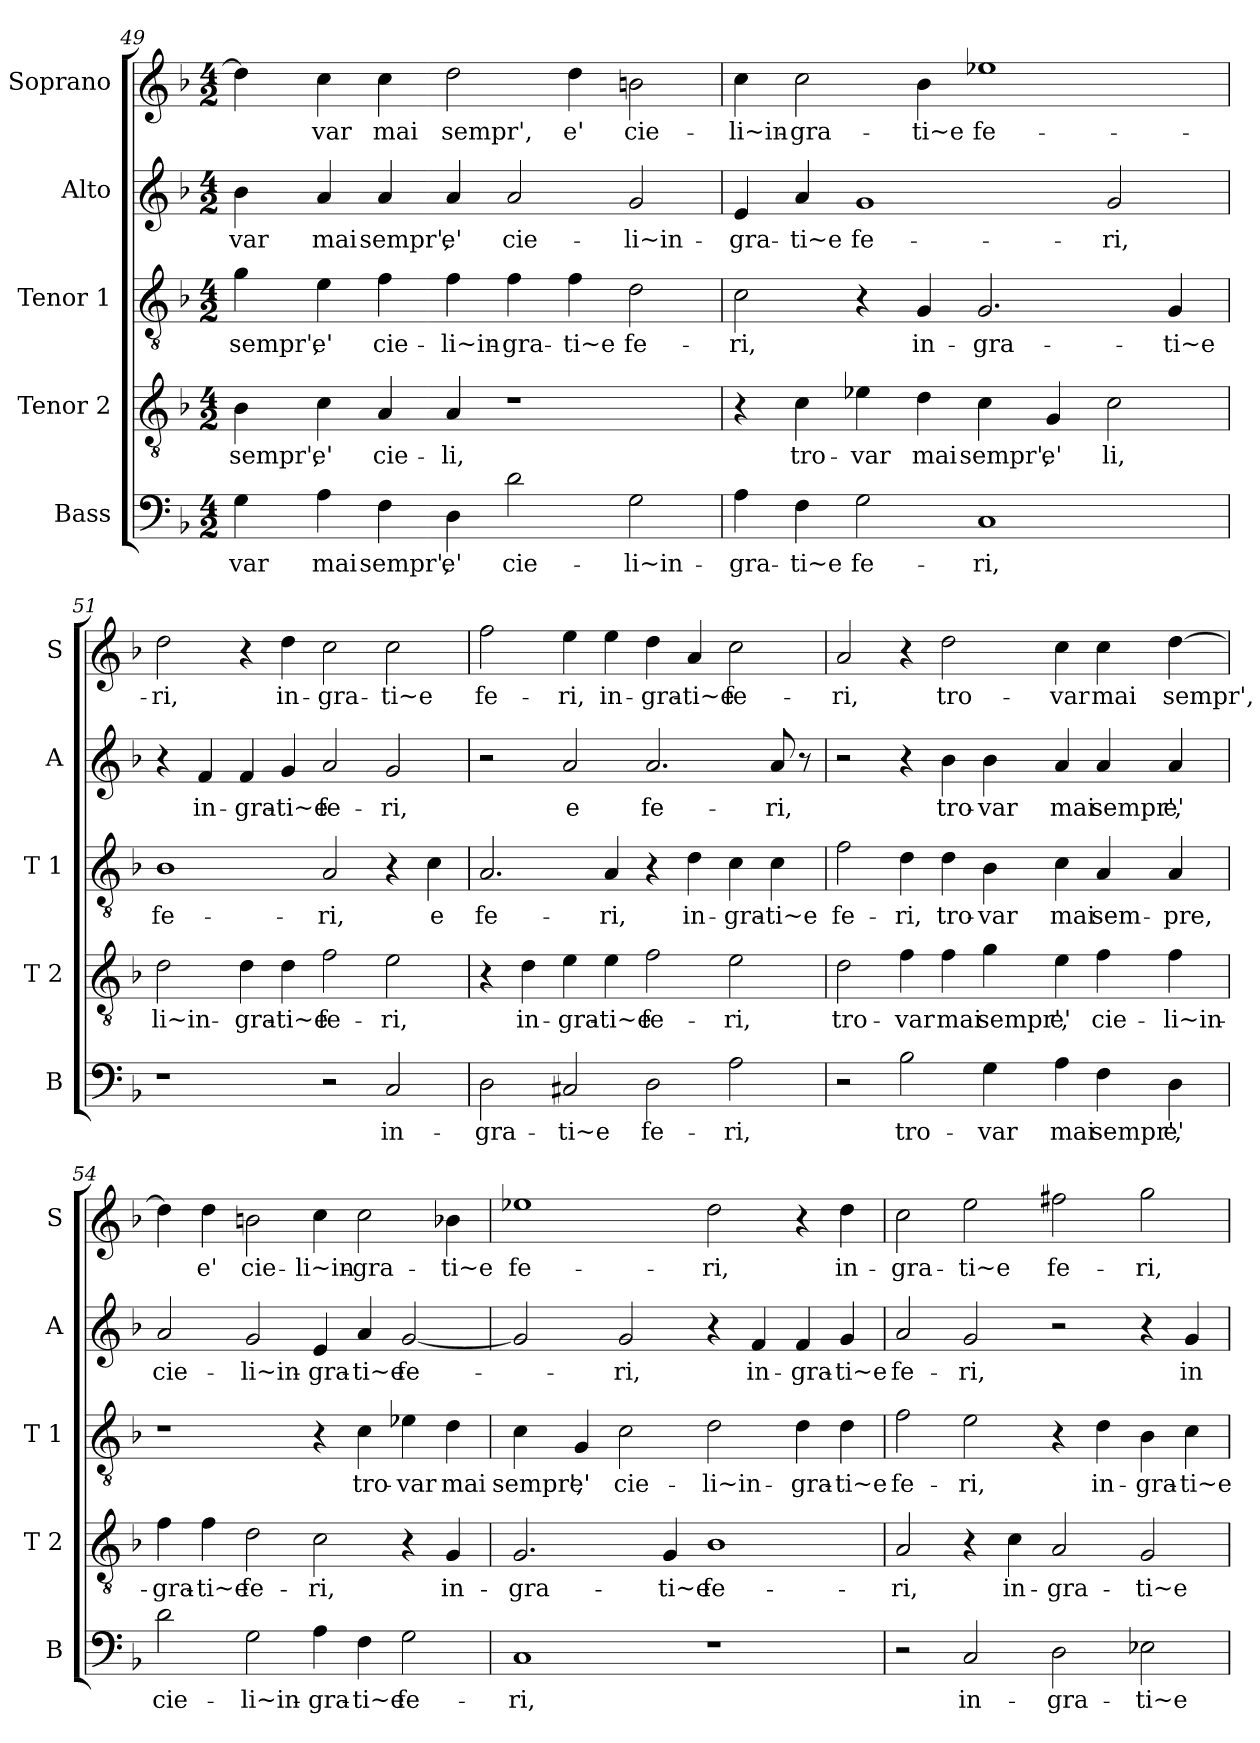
**kern	**text	**kern	**text	**kern	**text	**kern	**text	**kern	**text
*part5	*part5	*part4	*part4	*part3	*part3	*part2	*part2	*part1	*part1
*staff5	*staff5	*staff4	*staff4	*staff3	*staff3	*staff2	*staff2	*staff1	*staff1
*I"Bass	*	*I"Tenor 2	*	*I"Tenor 1	*	*I"Alto	*	*I"Soprano	*
*I'B	*	*I'T 2	*	*I'T 1	*	*I'A	*	*I'S	*
!!LO:LB:g=z
*clefF4	*	*clefGv2	*	*clefGv2	*	*clefG2	*	*clefG2	*
*k[b-]	*	*k[b-]	*	*k[b-]	*	*k[b-]	*	*k[b-]	*
*F:	*	*F:	*	*F:	*	*F:	*	*F:	*
*M4/2	*	*M4/2	*	*M4/2	*	*M4/2	*	*M4/2	*
=49	=49	=49	=49	=49	=49	=49	=49	=49	=49
!	!LO:LY:b	!	!LO:LY:b	!	!LO:LY:b	!	!LO:LY:b	!	!
4G\	-var	4B-\	sempr',	4g\	sempr',	4b-\	-var	4dd\]	.
!	!LO:LY:b	!	!LO:LY:b	!	!LO:LY:b	!	!LO:LY:b	!	!LO:LY:b
4A\	mai	4c\	e'	4e\	e'	4a/	mai	4cc\	-var
!	!LO:LY:b	!	!LO:LY:b	!	!LO:LY:b	!	!LO:LY:b	!	!LO:LY:b
4F\	sempr',	4A/	cie-	4f\	cie-	4a/	sempr',	4cc\	mai
!	!LO:LY:b	!	!LO:LY:b	!	!LO:LY:b	!	!LO:LY:b	!	!LO:LY:b
4D\	e'	4A/	-li,	4f\	-li~in-	4a/	e'	2dd\	sempr',
!	!LO:LY:b	!	!	!	!LO:LY:b	!	!LO:LY:b	!	!
2d\	cie-	1r	.	4f\	-gra-	2a/	cie-	.	.
!	!	!	!	!	!LO:LY:b	!	!	!	!LO:LY:b
.	.	.	.	4f\	-ti~e	.	.	4dd\	e'
!	!LO:LY:b	!	!	!	!LO:LY:b	!	!LO:LY:b	!	!LO:LY:b
2G\	-li~in-	.	.	2d\	fe-	2g/	-li~in-	2bn\	cie-
=50	=50	=50	=50	=50	=50	=50	=50	=50	=50
!	!LO:LY:b	!	!	!	!LO:LY:b	!	!LO:LY:b	!	!LO:LY:b
4A\	-gra-	4r	.	2c\	-ri,	4e/	-gra-	4cc\	-li~in-
!	!LO:LY:b	!	!LO:LY:b	!	!	!	!LO:LY:b	!	!LO:LY:b
4F\	-ti~e	4c\	tro-	.	.	4a/	-ti~e	2cc\	-gra-
!	!LO:LY:b	!	!LO:LY:b	!	!	!	!LO:LY:b	!	!
2G\	fe-	4e-X\	-var	4r	.	1g	fe-	.	.
!	!	!	!LO:LY:b	!	!LO:LY:b	!	!	!	!LO:LY:b
.	.	4d\	mai	4G/	in-	.	.	4b-\	-ti~e
!	!LO:LY:b	!	!LO:LY:b	!	!LO:LY:b	!	!	!	!LO:LY:b
1C	-ri,	4c\	sempr',	2.G/	-gra-	.	.	1ee-X	fe-
!	!	!	!LO:LY:b	!	!	!	!	!	!
.	.	4G/	e'	.	.	.	.	.	.
!	!	!	!LO:LY:b	!	!	!	!LO:LY:b	!	!
.	.	2c\	-li,	.	.	2g/	-ri,	.	.
!	!	!	!	!	!LO:LY:b	!	!	!	!
.	.	.	.	4G/	-ti~e	.	.	.	.
=51	=51	=51	=51	=51	=51	=51	=51	=51	=51
!	!	!	!LO:LY:b	!	!LO:LY:b	!	!	!	!LO:LY:b
1r	.	2d\	li~in-	1B-	fe-	4r	.	2dd\	-ri,
!	!	!	!	!	!	!	!LO:LY:b	!	!
.	.	.	.	.	.	4f/	in-	.	.
!	!	!	!LO:LY:b	!	!	!	!LO:LY:b	!	!
.	.	4d\	-gra-	.	.	4f/	-gra-	4r	.
!	!	!	!LO:LY:b	!	!	!	!LO:LY:b	!	!LO:LY:b
.	.	4d\	-ti~e	.	.	4g/	-ti~e	4dd\	in-
!	!	!	!LO:LY:b	!	!LO:LY:b	!	!LO:LY:b	!	!LO:LY:b
2r	.	2f\	fe-	2A/	-ri,	2a/	fe-	2cc\	-gra-
!	!LO:LY:b	!	!LO:LY:b	!	!	!	!LO:LY:b	!	!LO:LY:b
2C/	in-	2e\	-ri,	4r	.	2g/	-ri,	2cc\	-ti~e
!	!	!	!	!	!LO:LY:b	!	!	!	!
.	.	.	.	4c\	e	.	.	.	.
!!LO:PB:g=z
=52	=52	=52	=52	=52	=52	=52	=52	=52	=52
!	!LO:LY:b	!	!	!	!LO:LY:b	!	!	!	!LO:LY:b
2D\	-gra-	4r	.	2.A/	fe-	2r	.	2ff\	fe-
!	!	!	!LO:LY:b	!	!	!	!	!	!
.	.	4d\	in-	.	.	.	.	.	.
!	!LO:LY:b	!	!LO:LY:b	!	!	!	!LO:LY:b	!	!LO:LY:b
2C#X/	-ti~e	4e\	-gra-	.	.	2a/	e	4ee\	-ri,
!	!	!	!LO:LY:b	!	!LO:LY:b	!	!	!	!LO:LY:b
.	.	4e\	-ti~e	4A/	-ri,	.	.	4ee\	in-
!	!LO:LY:b	!	!LO:LY:b	!	!	!	!LO:LY:b	!	!LO:LY:b
2D\	fe-	2f\	fe-	4r	.	2.a/	fe-	4dd\	-gra-
!	!	!	!	!	!LO:LY:b	!	!	!	!LO:LY:b
.	.	.	.	4d\	in-	.	.	4a/	-ti~e
!	!LO:LY:b	!	!LO:LY:b	!	!LO:LY:b	!	!	!	!LO:LY:b
2A\	-ri,	2e\	-ri,	4c\	-gra-	.	.	2cc\	fe-
!	!	!	!	!	!LO:LY:b	!	!LO:LY:b	!	!
.	.	.	.	4c\	-ti~e	8a/	-ri,	.	.
.	.	.	.	.	.	8r	.	.	.
=53	=53	=53	=53	=53	=53	=53	=53	=53	=53
!	!	!	!LO:LY:b	!	!LO:LY:b	!	!	!	!LO:LY:b
2r	.	2d\	tro-	2f\	fe-	2r	.	2a/	-ri,
!	!LO:LY:b	!	!LO:LY:b	!	!LO:LY:b	!	!	!	!
2B-\	tro-	4f\	-var	4d\	-ri,	4r	.	4r	.
!	!	!	!LO:LY:b	!	!LO:LY:b	!	!LO:LY:b	!	!LO:LY:b
.	.	4f\	mai	4d\	tro-	4b-\	tro-	2dd\	tro-
!	!LO:LY:b	!	!LO:LY:b	!	!LO:LY:b	!	!LO:LY:b	!	!
4G\	-var	4g\	sempr',	4B-\	-var	4b-\	-var	.	.
!	!LO:LY:b	!	!LO:LY:b	!	!LO:LY:b	!	!LO:LY:b	!	!LO:LY:b
4A\	mai	4e\	e'	4c\	mai	4a/	mai	4cc\	-var
!	!LO:LY:b	!	!LO:LY:b	!	!LO:LY:b	!	!LO:LY:b	!	!LO:LY:b
4F\	sempr',	4f\	cie-	4A/	sem-	4a/	sempr',	4cc\	mai
!	!LO:LY:b	!	!LO:LY:b	!	!LO:LY:b	!	!LO:LY:b	!	!LO:LY:b
4D\	e'	4f\	-li~in-	4A/	-pre,	4a/	e'	[4dd\	sempr',
=54	=54	=54	=54	=54	=54	=54	=54	=54	=54
!	!LO:LY:b	!	!LO:LY:b	!	!	!	!LO:LY:b	!	!
2d\	cie-	4f\	-gra-	1r	.	2a/	cie-	4dd\]	.
!	!	!	!LO:LY:b	!	!	!	!	!	!LO:LY:b
.	.	4f\	-ti~e	.	.	.	.	4dd\	e'
!	!LO:LY:b	!	!LO:LY:b	!	!	!	!LO:LY:b	!	!LO:LY:b
2G\	-li~in-	2d\	fe-	.	.	2g/	-li~in-	2bn\	cie-
!	!LO:LY:b	!	!LO:LY:b	!	!	!	!LO:LY:b	!	!LO:LY:b
4A\	-gra-	2c\	-ri,	4r	.	4e/	-gra-	4cc\	-li~in-
!	!LO:LY:b	!	!	!	!LO:LY:b	!	!LO:LY:b	!	!LO:LY:b
4F\	-ti~e	.	.	4c\	tro-	4a/	-ti~e	2cc\	-gra-
!	!LO:LY:b	!	!	!	!LO:LY:b	!	!LO:LY:b	!	!
2G\	fe-	4r	.	4e-X\	-var	[2g/	fe-	.	.
!	!	!	!LO:LY:b	!	!LO:LY:b	!	!	!	!LO:LY:b
.	.	4G/	in-	4d\	mai	.	.	4b-X\	-ti~e
!!LO:LB:g=z
=55	=55	=55	=55	=55	=55	=55	=55	=55	=55
!	!LO:LY:b	!	!LO:LY:b	!	!LO:LY:b	!	!	!	!LO:LY:b
1C	-ri,	2.G/	-gra-	4c\	sempr',	2g/]	.	1ee-X	fe-
!	!	!	!	!	!LO:LY:b	!	!	!	!
.	.	.	.	4G/	e'	.	.	.	.
!	!	!	!	!	!LO:LY:b	!	!LO:LY:b	!	!
.	.	.	.	2c\	cie-	2g/	-ri,	.	.
!	!	!	!LO:LY:b	!	!	!	!	!	!
.	.	4G/	-ti~e	.	.	.	.	.	.
!	!	!	!LO:LY:b	!	!LO:LY:b	!	!	!	!LO:LY:b
1r	.	1B-	fe-	2d\	-li~in-	4r	.	2dd\	-ri,
!	!	!	!	!	!	!	!LO:LY:b	!	!
.	.	.	.	.	.	4f/	in-	.	.
!	!	!	!	!	!LO:LY:b	!	!LO:LY:b	!	!
.	.	.	.	4d\	-gra-	4f/	-gra-	4r	.
!	!	!	!	!	!LO:LY:b	!	!LO:LY:b	!	!LO:LY:b
.	.	.	.	4d\	-ti~e	4g/	-ti~e	4dd\	in-
=56	=56	=56	=56	=56	=56	=56	=56	=56	=56
!	!	!	!LO:LY:b	!	!LO:LY:b	!	!LO:LY:b	!	!LO:LY:b
2r	.	2A/	-ri,	2f\	fe-	2a/	fe-	2cc\	-gra-
!	!LO:LY:b	!	!	!	!LO:LY:b	!	!LO:LY:b	!	!LO:LY:b
2C/	in-	4r	.	2e\	-ri,	2g/	-ri,	2ee\	-ti~e
!	!	!	!LO:LY:b	!	!	!	!	!	!
.	.	4c\	in-	.	.	.	.	.	.
!	!LO:LY:b	!	!LO:LY:b	!	!	!	!	!	!LO:LY:b
2D\	-gra-	2A/	-gra-	4r	.	2r	.	2ff#X\	fe-
!	!	!	!	!	!LO:LY:b	!	!	!	!
.	.	.	.	4d\	in-	.	.	.	.
!	!LO:LY:b	!	!LO:LY:b	!	!LO:LY:b	!	!	!	!LO:LY:b
2E-X\	-ti~e	2G/	-ti~e	4B-\	-gra-	4r	.	2gg\	-ri,
!	!	!	!	!	!LO:LY:b	!	!LO:LY:b	!	!
.	.	.	.	4c\	-ti~e	4g/	in-	.	.
=	=	=	=	=	=	=	=	=	=
*-	*-	*-	*-	*-	*-	*-	*-	*-	*-
